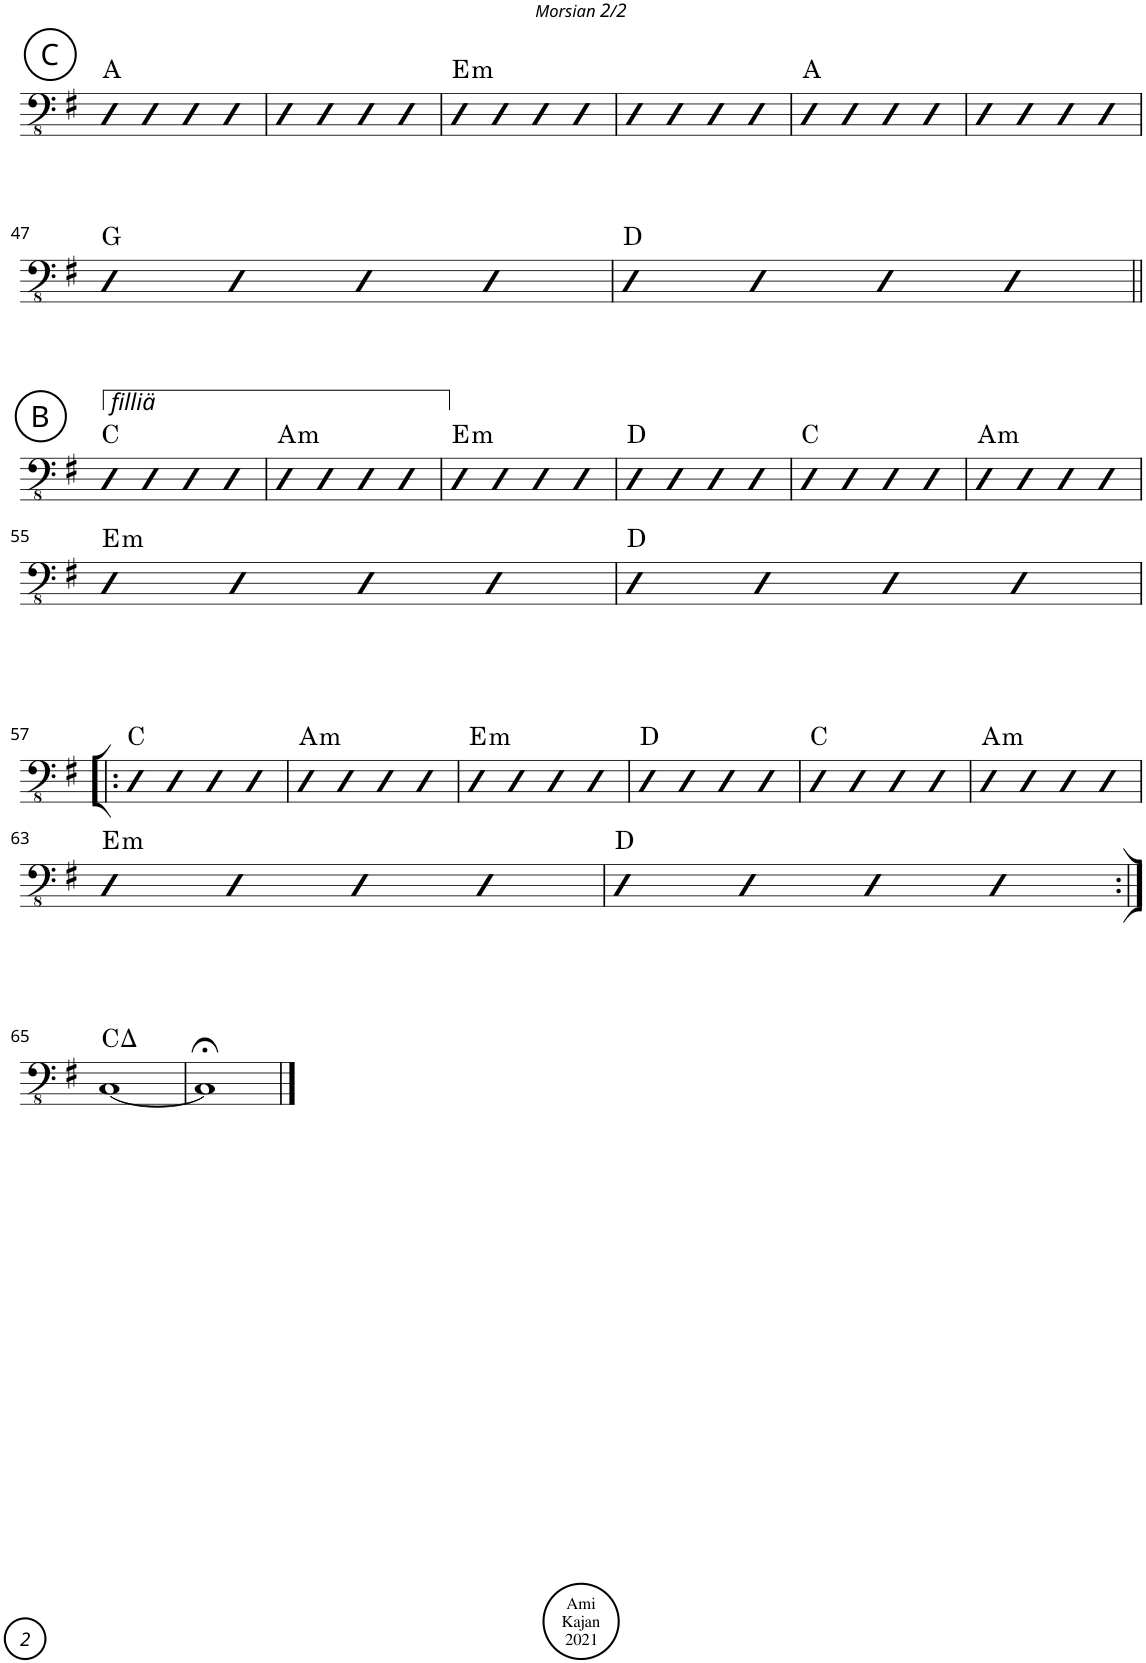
**kern	**harte
*part1	*part1
*staff1	*
*I"Acoustic Bass	*
*I'Bass	*
!!LO:PB:g=z
*clefFv4	*
*k[f#]	*
*M4/4	*
*met(c)	*
!!LO:REH:place=s1:a:cj:enc=circle:fs=14:t=C
=41	=41
4AAA	A:maj
4AAA	.
4AAA	.
4AAA	.
=42	=42
4AAA	.
4AAA	.
4AAA	.
4AAA	.
=43	=43
!	!LO:H:kt=m
4AAA	E:min
4AAA	.
4AAA	.
4AAA	.
=44	=44
4AAA	.
4AAA	.
4AAA	.
4AAA	.
=45	=45
4AAA	A:maj
4AAA	.
4AAA	.
4AAA	.
=46	=46
4AAA	.
4AAA	.
4AAA	.
4AAA	.
!!LO:LB:g=z
=47	=47
4AAA	G:maj
4AAA	.
4AAA	.
4AAA	.
=48	=48
4AAA	D:maj
4AAA	.
4AAA	.
4AAA	.
!!LO:LB:g=z
!!LO:REH:place=s1:a:cj:enc=circle:fs=14:t=B
=49||	=49||
4AAA	C:maj
4AAA	.
4AAA	.
4AAA	.
=50	=50
!	!LO:H:kt=m
4AAA	A:min
4AAA	.
4AAA	.
4AAA	.
=51	=51
!	!LO:H:kt=m
4AAA	E:min
4AAA	.
4AAA	.
4AAA	.
=52	=52
4AAA	D:maj
4AAA	.
4AAA	.
4AAA	.
=53	=53
4AAA	C:maj
4AAA	.
4AAA	.
4AAA	.
=54	=54
!	!LO:H:kt=m
4AAA	A:min
4AAA	.
4AAA	.
4AAA	.
!!LO:LB:g=z
=55	=55
!	!LO:H:kt=m
4AAA	E:min
4AAA	.
4AAA	.
4AAA	.
=56	=56
4AAA	D:maj
4AAA	.
4AAA	.
4AAA	.
!!LO:LB:g=z
=57!|:	=57!|:
4AAA	C:maj
4AAA	.
4AAA	.
4AAA	.
=58	=58
!	!LO:H:kt=m
4AAA	A:min
4AAA	.
4AAA	.
4AAA	.
=59	=59
!	!LO:H:kt=m
4AAA	E:min
4AAA	.
4AAA	.
4AAA	.
=60	=60
4AAA	D:maj
4AAA	.
4AAA	.
4AAA	.
=61	=61
4AAA	C:maj
4AAA	.
4AAA	.
4AAA	.
=62	=62
!	!LO:H:kt=m
4AAA	A:min
4AAA	.
4AAA	.
4AAA	.
!!LO:LB:g=z
=63	=63
!	!LO:H:kt=m
4AAA	E:min
4AAA	.
4AAA	.
4AAA	.
=64	=64
4AAA	D:maj
4AAA	.
4AAA	.
4AAA	.
!!LO:LB:g=z
=65:|!	=65:|!
[1CC	C:maj
=66	=66
1CC;<]	.
==	==
*-	*-
